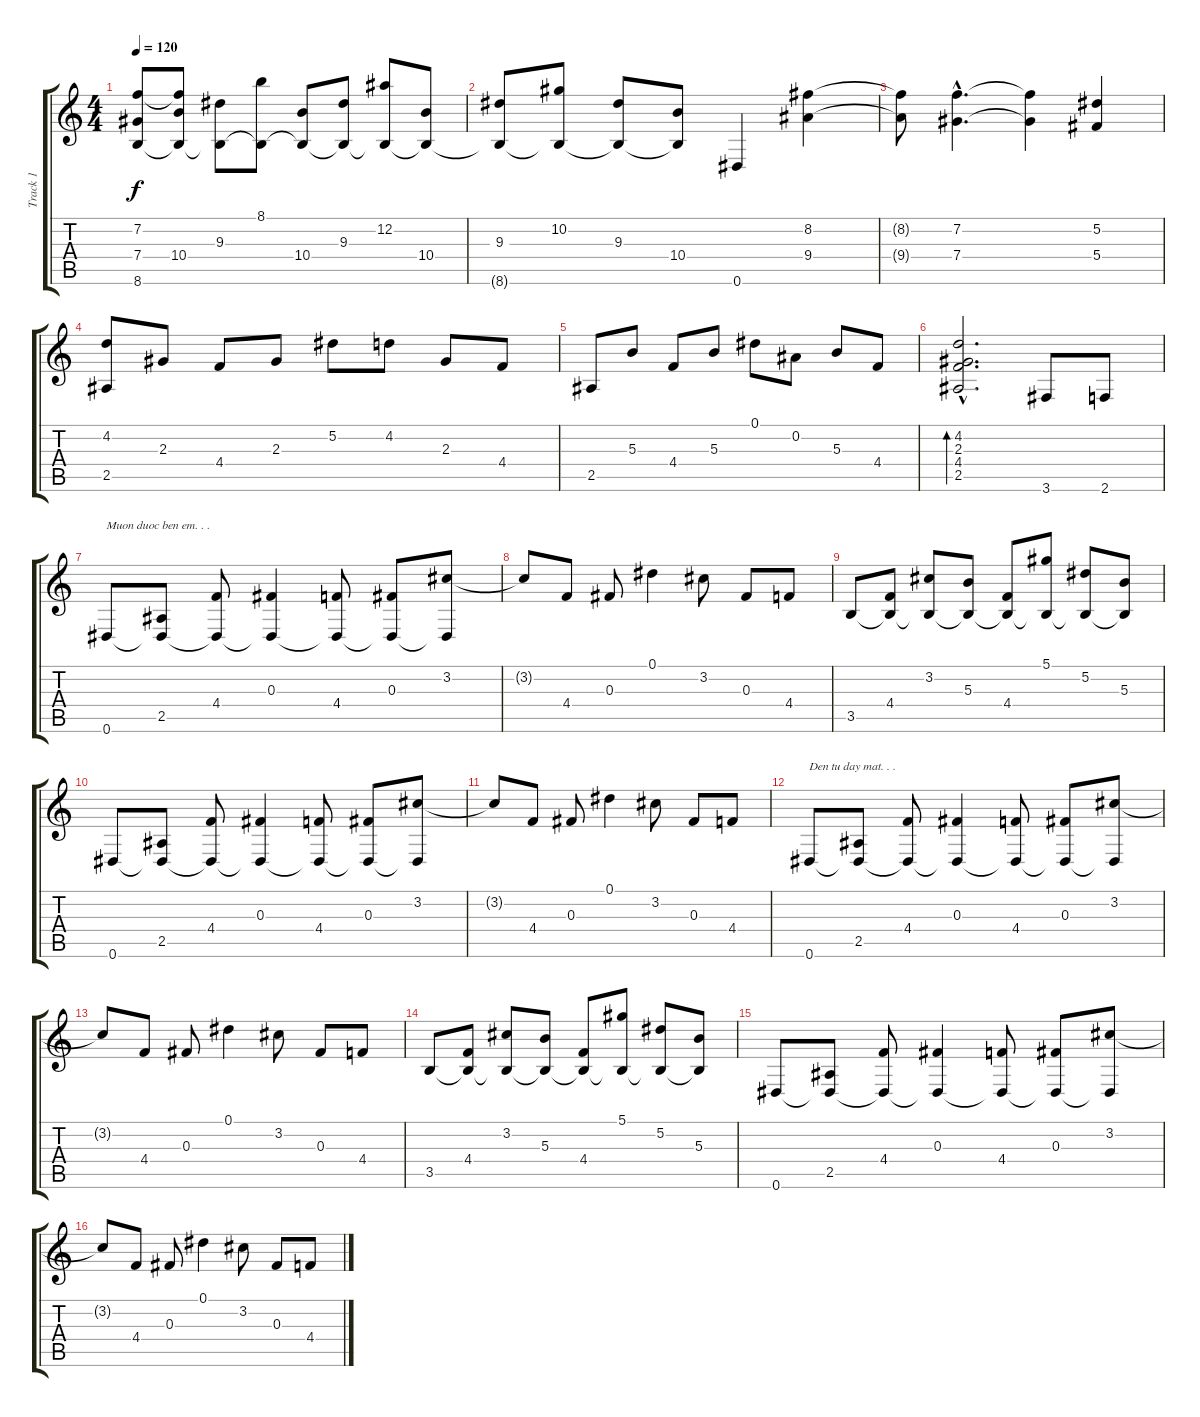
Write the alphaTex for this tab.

\track ("Track 1" "Track 1") {instrument acousticguitarnylon}
\staff {score tabs}
\tuning (Eb4 Bb3 Gb3 Db3 Ab2 Eb2) {hide}
\ts (4 4)
\tempo 120
\clef g2
\ks c
(7.2{t} 7.4{t} 8.6).8{dy f} (7.2{t} 10.4 8.6{t}).8 (9.3 8.6{t}).8 (8.1 8.6{t}).8 (10.4 8.6{t}).8 (9.3 8.6{t}).8 (12.2 8.6{t}).8 (10.4 8.6{t}).8 |
(9.3 8.6{t}).8 (10.2 8.6{t}).8 (9.3 8.6{t}).8 (10.4 8.6{t}).8 0.6.4 (8.2 9.4).4 |
(8.2{t} 9.4{t}).8 (7.2{hac} 7.4{hac}).4{d} (7.2{t} 7.4{t}).4 (5.2 5.4).4 |
(4.2 2.5).8 2.3.8 4.4.8 2.3.8 5.2.8 4.2.8 2.3.8 4.4.8 |
2.5.8 5.3.8 4.4.8 5.3.8 0.1.8 0.2.8 5.3.8 4.4.8 |
(4.2{hac} 2.3{hac} 4.4{hac} 2.5{hac}).2{d bd 480} 3.6.8 2.6.8 |
0.6.8{txt "Muon duoc ben em. . . "} (2.5 0.6{t}).8 (4.4 0.6{t}).8 (0.3 0.6{t}).4 (4.4 0.6{t}).8 (0.3 0.6{t}).8 (3.2 0.6{t}).8 |
3.2{t}.8 4.4.8 0.3.8 0.1.4 3.2.8 0.3.8 4.4.8 |
3.5.8 (4.4 3.5{t}).8 (3.2 3.5{t}).8 (5.3 3.5{t}).8 (4.4 3.5{t}).8 (5.1 3.5{t}).8 (5.2 3.5{t}).8 (5.3 3.5{t}).8 |
0.6.8 (2.5 0.6{t}).8 (4.4 0.6{t}).8 (0.3 0.6{t}).4 (4.4 0.6{t}).8 (0.3 0.6{t}).8 (3.2 0.6{t}).8 |
3.2{t}.8 4.4.8 0.3.8 0.1.4 3.2.8 0.3.8 4.4.8 |
0.6.8{txt "Den tu day mat. . ."} (2.5 0.6{t}).8 (4.4 0.6{t}).8 (0.3 0.6{t}).4 (4.4 0.6{t}).8 (0.3 0.6{t}).8 (3.2 0.6{t}).8 |
3.2{t}.8 4.4.8 0.3.8 0.1.4 3.2.8 0.3.8 4.4.8 |
3.5.8 (4.4 3.5{t}).8 (3.2 3.5{t}).8 (5.3 3.5{t}).8 (4.4 3.5{t}).8 (5.1 3.5{t}).8 (5.2 3.5{t}).8 (5.3 3.5{t}).8 |
0.6.8 (2.5 0.6{t}).8 (4.4 0.6{t}).8 (0.3 0.6{t}).4 (4.4 0.6{t}).8 (0.3 0.6{t}).8 (3.2 0.6{t}).8 |
3.2{t}.8 4.4.8 0.3.8 0.1.4 3.2.8 0.3.8 4.4.8
